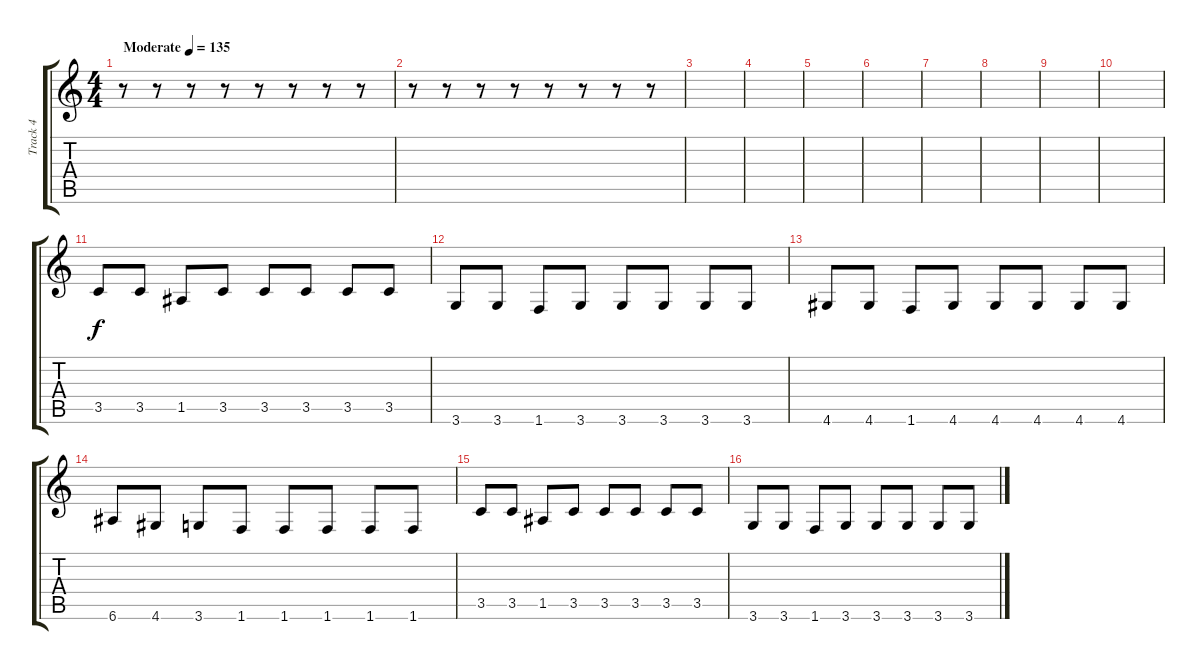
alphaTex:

\track ("Track 4" "Track 4") {instrument electricbassfinger}
\staff {score tabs}
\tuning (E4 B3 G3 D3 A2 E2) {hide}
\ts (4 4)
\tempo (135 "Moderate")
\clef g2
\ks c
r.8{dy f instrument electricbassfinger} r.8 r.8 r.8 r.8 r.8 r.8 r.8 |
r.8 r.8 r.8 r.8 r.8 r.8 r.8 r.8 |
|
|
|
|
|
|
|
|
3.5.8 3.5.8 1.5.8 3.5.8 3.5.8 3.5.8 3.5.8 3.5.8 |
3.6.8 3.6.8 1.6.8 3.6.8 3.6.8 3.6.8 3.6.8 3.6.8 |
4.6.8 4.6.8 1.6.8 4.6.8 4.6.8 4.6.8 4.6.8 4.6.8 |
6.6.8 4.6.8 3.6.8 1.6.8 1.6.8 1.6.8 1.6.8 1.6.8 |
3.5.8 3.5.8 1.5.8 3.5.8 3.5.8 3.5.8 3.5.8 3.5.8 |
3.6.8 3.6.8 1.6.8 3.6.8 3.6.8 3.6.8 3.6.8 3.6.8
